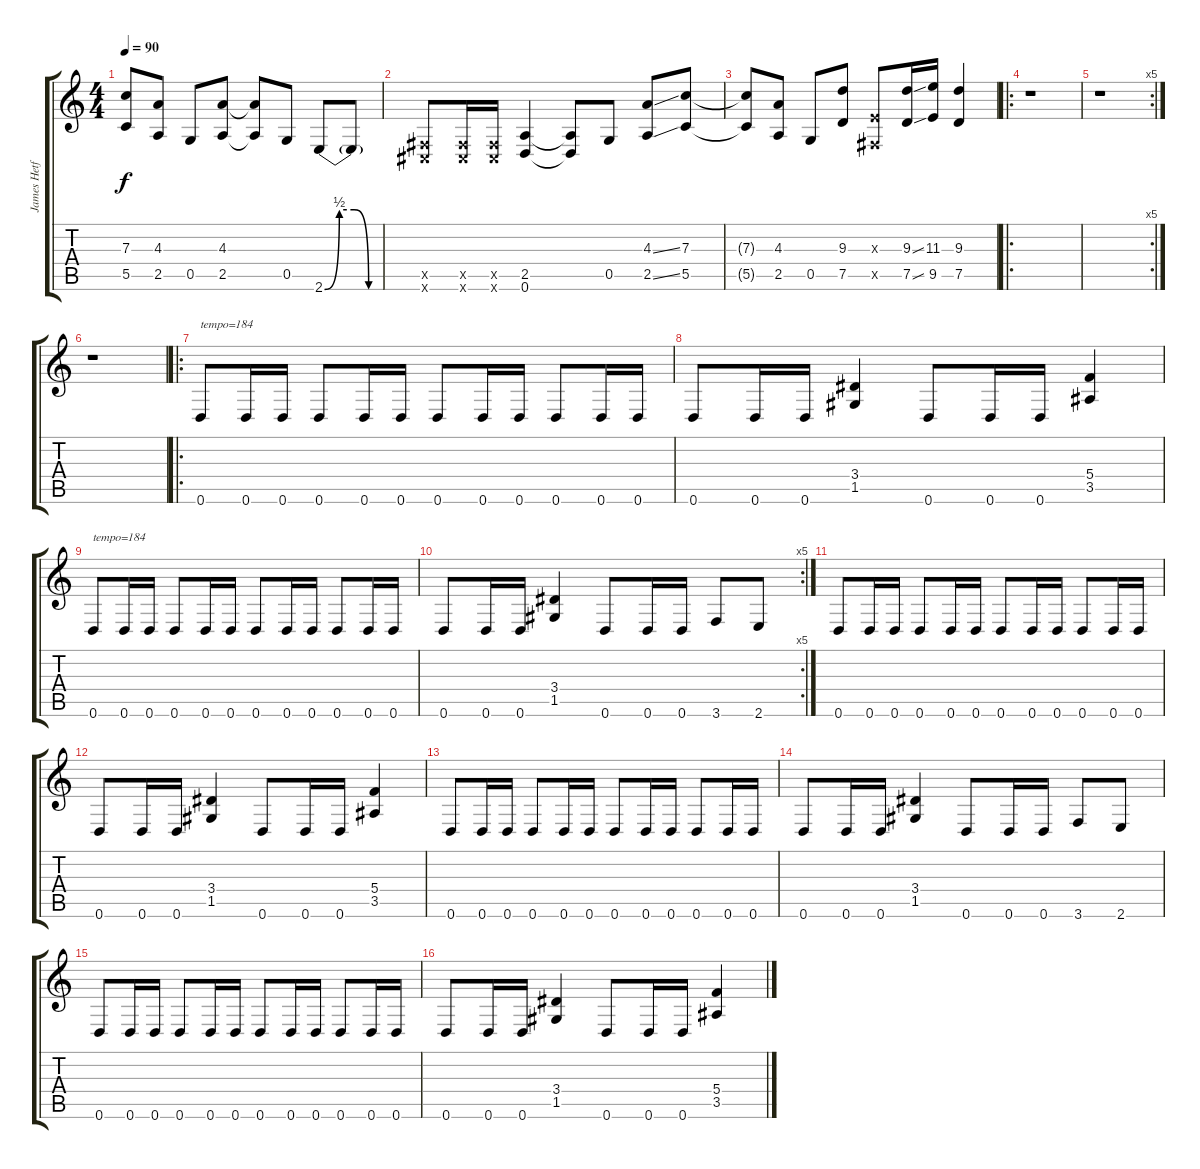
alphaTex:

\track ("James Hetfield (Disto)" "James Hetf") {instrument distortionguitar}
\staff {score tabs}
\tuning (D4 A3 F3 C3 G2 D2) {hide}
\ts (4 4)
\tempo 90
\clef g2
\ks c
(7.3{t} 5.5{t}).8{dy f} (4.3 2.5).8 0.5.8 (4.3 2.5).8 (4.3{t} 2.5{t}).8 0.5.8 2.6{be (custom 0 0 15 2 30 2 45 0 60 0)}.8 2.6{t}.8 |
(-1.5{x} -1.6{x}).8 (-1.5{x} -1.6{x}).16 (-1.5{x} -1.6{x}).16 (2.5 0.6).4 (2.5{t} 0.6{t}).8 0.5.8 (4.3{ss} 2.5{ss}).8 (7.3 5.5).8 |
(7.3{t} 5.5{t}).8 (4.3 2.5).8 0.5.8 (9.3 7.5).8 (-1.3{x} -1.5{x}).8 (9.3{ss} 7.5{ss}).16 (11.3 9.5).16 (9.3 7.5).4 |
\ro
r.1 |
\rc 5
r.1 |
r.1 |
\ro
0.6.8{txt "tempo=184"} 0.6.16 0.6.16 0.6.8 0.6.16 0.6.16 0.6.8 0.6.16 0.6.16 0.6.8 0.6.16 0.6.16 |
0.6.8 0.6.16 0.6.16 (3.4 1.5).4 0.6.8 0.6.16 0.6.16 (5.4 3.5).4 |
0.6.8{txt "tempo=184"} 0.6.16 0.6.16 0.6.8 0.6.16 0.6.16 0.6.8 0.6.16 0.6.16 0.6.8 0.6.16 0.6.16 |
\rc 5
0.6.8 0.6.16 0.6.16 (3.4 1.5).4 0.6.8 0.6.16 0.6.16 3.6.8 2.6.8 |
0.6.8 0.6.16 0.6.16 0.6.8 0.6.16 0.6.16 0.6.8 0.6.16 0.6.16 0.6.8 0.6.16 0.6.16 |
0.6.8 0.6.16 0.6.16 (3.4 1.5).4 0.6.8 0.6.16 0.6.16 (5.4 3.5).4 |
0.6.8 0.6.16 0.6.16 0.6.8 0.6.16 0.6.16 0.6.8 0.6.16 0.6.16 0.6.8 0.6.16 0.6.16 |
0.6.8 0.6.16 0.6.16 (3.4 1.5).4 0.6.8 0.6.16 0.6.16 3.6.8 2.6.8 |
0.6.8 0.6.16 0.6.16 0.6.8 0.6.16 0.6.16 0.6.8 0.6.16 0.6.16 0.6.8 0.6.16 0.6.16 |
0.6.8 0.6.16 0.6.16 (3.4 1.5).4 0.6.8 0.6.16 0.6.16 (5.4 3.5).4
